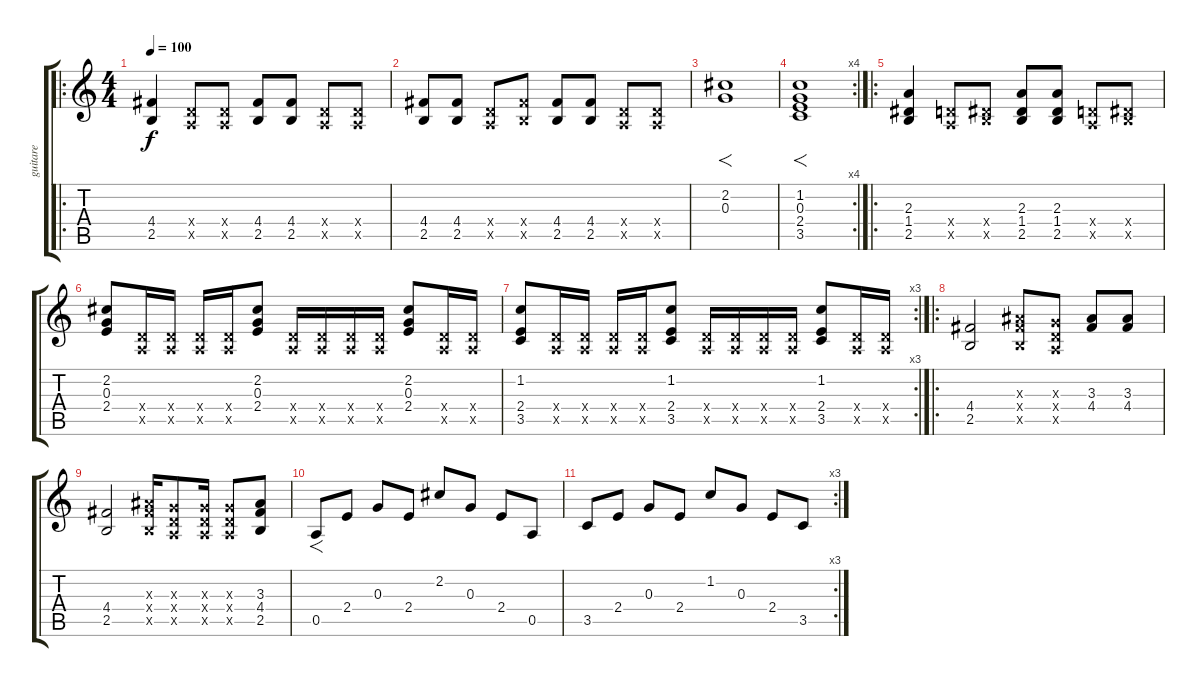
\track ("guitare" "guitare") {instrument overdrivenguitar}
\staff {score tabs}
\tuning (E4 B3 G3 D3 A2 E2) {hide}
\ro
\ts (4 4)
\tempo 100
\clef g2
\ks c
(4.4 2.5).4{dy f instrument overdrivenguitar} (0.4{x} 0.5{x}).8 (0.4{x} 0.5{x}).8 (4.4 2.5).8 (4.4 2.5).8 (0.4{x} 0.5{x}).8 (0.4{x} 0.5{x}).8 |
(4.4 2.5).8 (4.4 2.5).8 (0.4{x} 0.5{x}).8 (4.4{x} 2.5{x}).8 (4.4 2.5).8 (4.4 2.5).8 (0.4{x} 0.5{x}).8 (0.4{x} 0.5{x}).8 |
(2.2 0.3).1{f} |
\rc 4
(1.2 0.3 2.4 3.5).1{f} |
\ro
(2.3 1.4 2.5).4 (0.4{x} 0.5{x}).8 (1.4{x} 2.5{x}).8 (2.3 1.4 2.5).8 (2.3 1.4 2.5).8 (0.4{x} 0.5{x}).8 (1.4{x} 2.5{x}).8 |
(2.2 0.3 2.4).8 (0.4{x} 0.5{x}).16 (0.4{x} 0.5{x}).16 (0.4{x} 0.5{x}).16 (0.4{x} 0.5{x}).16 (2.2 0.3 2.4).8 (0.4{x} 0.5{x}).16 (0.4{x} 0.5{x}).16 (0.4{x} 0.5{x}).16 (0.4{x} 0.5{x}).16 (2.2 0.3 2.4).8 (0.4{x} 0.5{x}).16 (0.4{x} 0.5{x}).16 |
\rc 3
(1.2 2.4 3.5).8 (0.4{x} 0.5{x}).16 (0.4{x} 0.5{x}).16 (0.4{x} 0.5{x}).16 (0.4{x} 0.5{x}).16 (1.2 2.4 3.5).8 (0.4{x} 0.5{x}).16 (0.4{x} 0.5{x}).16 (0.4{x} 0.5{x}).16 (0.4{x} 0.5{x}).16 (1.2 2.4 3.5).8 (0.4{x} 0.5{x}).16 (0.4{x} 0.5{x}).16 |
\ro
(4.4 2.5).2 (3.3{x} 4.4{x} 2.5{x}).8 (0.3{x} 0.4{x} 0.5{x}).8 (3.3 4.4).8 (3.3 4.4).8 |
(4.4 2.5).2 (3.3{x} 4.4{x} 2.5{x}).16 (0.3{x} 0.4{x} 0.5{x}).8 (0.3{x} 0.4{x} 0.5{x}).16 (0.3{x} 0.4{x} 0.5{x}).8 (3.3 4.4 2.5).8 |
0.5.8{f} 2.4.8 0.3.8 2.4.8 2.2.8 0.3.8 2.4.8 0.5.8 |
\rc 3
3.5.8 2.4.8 0.3.8 2.4.8 1.2.8 0.3.8 2.4.8 3.5.8
